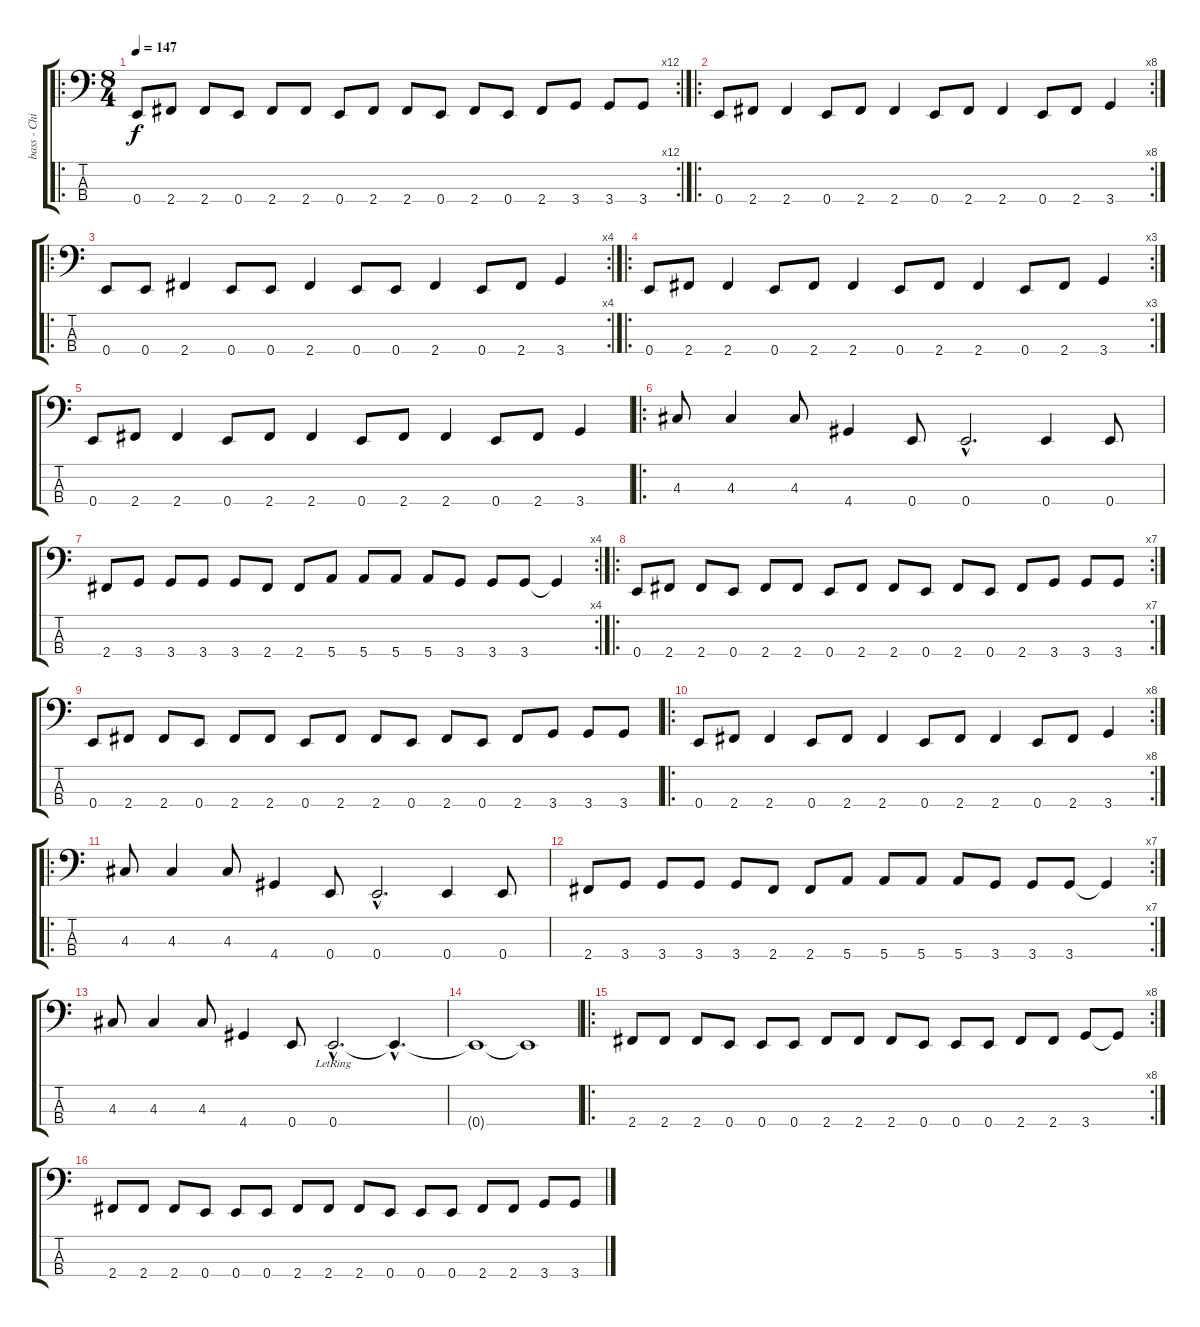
\track ("bass - Chi" "bass - Chi") {instrument electricbassfinger}
\staff {score tabs}
\tuning (G2 D2 A1 E1) {hide}
\ro
\rc 12
\ts (8 4)
\tempo 147
\clef f4
\ks c
0.4.8{dy f instrument electricbassfinger} 2.4.8 2.4.8 0.4.8 2.4.8 2.4.8 0.4.8 2.4.8 2.4.8 0.4.8 2.4.8 0.4.8 2.4.8 3.4.8 3.4.8 3.4.8 |
\ro
\rc 8
0.4.8 2.4.8 2.4.4 0.4.8 2.4.8 2.4.4 0.4.8 2.4.8 2.4.4 0.4.8 2.4.8 3.4.4 |
\ro
\rc 4
0.4.8 0.4.8 2.4.4 0.4.8 0.4.8 2.4.4 0.4.8 0.4.8 2.4.4 0.4.8 2.4.8 3.4.4 |
\ro
\rc 3
0.4.8 2.4.8 2.4.4 0.4.8 2.4.8 2.4.4 0.4.8 2.4.8 2.4.4 0.4.8 2.4.8 3.4.4 |
0.4.8 2.4.8 2.4.4 0.4.8 2.4.8 2.4.4 0.4.8 2.4.8 2.4.4 0.4.8 2.4.8 3.4.4 |
\ro
4.3.8 4.3.4 4.3.8 4.4.4 0.4.8 0.4{hac}.2{d} 0.4.4 0.4.8 |
\rc 4
2.4.8 3.4.8 3.4.8 3.4.8 3.4.8 2.4.8 2.4.8 5.4.8 5.4.8 5.4.8 5.4.8 3.4.8 3.4.8 3.4.8 3.4{t}.4 |
\ro
\rc 7
0.4.8 2.4.8 2.4.8 0.4.8 2.4.8 2.4.8 0.4.8 2.4.8 2.4.8 0.4.8 2.4.8 0.4.8 2.4.8 3.4.8 3.4.8 3.4.8 |
0.4.8 2.4.8 2.4.8 0.4.8 2.4.8 2.4.8 0.4.8 2.4.8 2.4.8 0.4.8 2.4.8 0.4.8 2.4.8 3.4.8 3.4.8 3.4.8 |
\ro
\rc 8
0.4.8 2.4.8 2.4.4 0.4.8 2.4.8 2.4.4 0.4.8 2.4.8 2.4.4 0.4.8 2.4.8 3.4.4 |
\ro
4.3.8 4.3.4 4.3.8 4.4.4 0.4.8 0.4{hac}.2{d} 0.4.4 0.4.8 |
\rc 7
2.4.8 3.4.8 3.4.8 3.4.8 3.4.8 2.4.8 2.4.8 5.4.8 5.4.8 5.4.8 5.4.8 3.4.8 3.4.8 3.4.8 3.4{t}.4 |
4.3.8 4.3.4 4.3.8 4.4.4 0.4.8 0.4{hac lr}.2{d} 0.4{hac t}.4{d} |
0.4{t}.1 0.4{t}.1 |
\ro
\rc 8
2.4.8 2.4.8 2.4.8 0.4.8 0.4.8 0.4.8 2.4.8 2.4.8 2.4.8 0.4.8 0.4.8 0.4.8 2.4.8 2.4.8 3.4.8 3.4{t}.8 |
2.4.8 2.4.8 2.4.8 0.4.8 0.4.8 0.4.8 2.4.8 2.4.8 2.4.8 0.4.8 0.4.8 0.4.8 2.4.8 2.4.8 3.4.8 3.4.8
